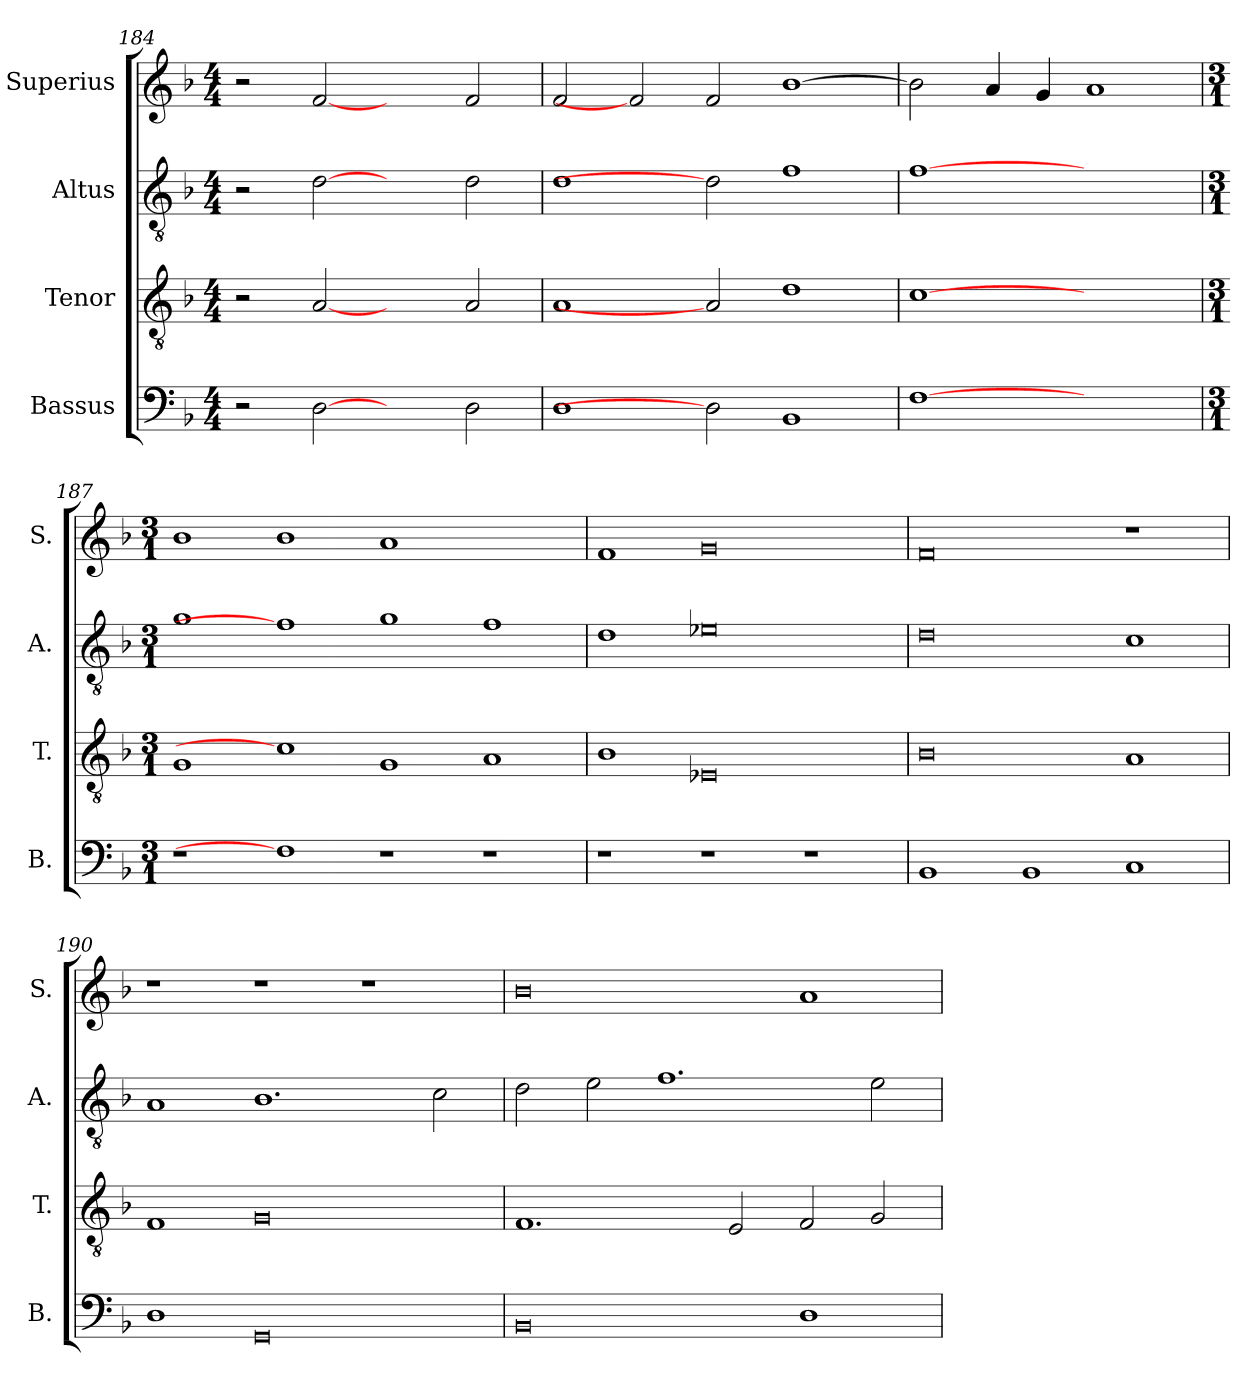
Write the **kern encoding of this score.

**kern	**kern	**kern	**kern
*part4	*part3	*part2	*part1
*staff4	*staff3	*staff2	*staff1
*I"Bassus	*I"Tenor	*I"Altus	*I"Superius
*I'B.	*I'T.	*I'A.	*I'S.
*clefF4	*clefGv2	*clefGv2	*clefG2
*	*ITrd7c12	*ITrd7c12	*
*k[b-]	*k[b-]	*k[b-]	*k[b-]
*F:	*F:	*F:	*F:
*M4/4	*M4/4	*M4/4	*M4/4
=184	=184	=184	=184
2r	2r	2r	2r
[2Di	[2AAi	[2Di	[2fi
2ryy	2ryy	2ryy	2ryy
2Di\	2AAi/	2Di\	2fi/
=185	=185	=185	=185
1Di	1AAi	1Di	2fi/
.	.	.	2fi]
2Di]	2AAi]	2Di]	2fi/
1BB-i	1Di	1Fi	[>1b-i
=186	=186	=186	=186
[1Fi	[1Ci	[1Fi	2b-i\]
.	.	.	4ai/
.	.	.	4gi/
1ryy	1ryy	1ryy	1ai
!!LO:LB:g=z
=187	=187	=187	=187
*M3/1	*M3/1	*M3/1	*M3/1
1r	1GGi	1Gi	1b-i
1Fi]	1Ci]	1Fi]	1b-i
1r	1GGi	1Gi	1ai
1r	1AAi	1Fi	1ryy
=188	=188	=188	=188
1r	1BB-i	1Di	1fi
1r	0EE-Xi	0E-Xi	0gi
1r	.	.	.
=189	=189	=189	=189
1BB-i	0BB-i	0Di	0fi
1BB-i	.	.	.
1Ci	1AAi	1Ci	1r
=190	=190	=190	=190
1Di	1FFi	1AAi	1r
0GGi	0GGi	1.BB-i	1r
.	.	.	1r
.	.	2Ci\	.
=191	=191	=191	=191
0BB-i	1.FFi	2Di\	0b-i
.	.	2Ei\	.
.	.	1.Fi	.
.	2EEi/	.	.
1Di	2FFi/	.	1ai
.	2GGi/	2Ei\	.
=	=	=	=
*-	*-	*-	*-
